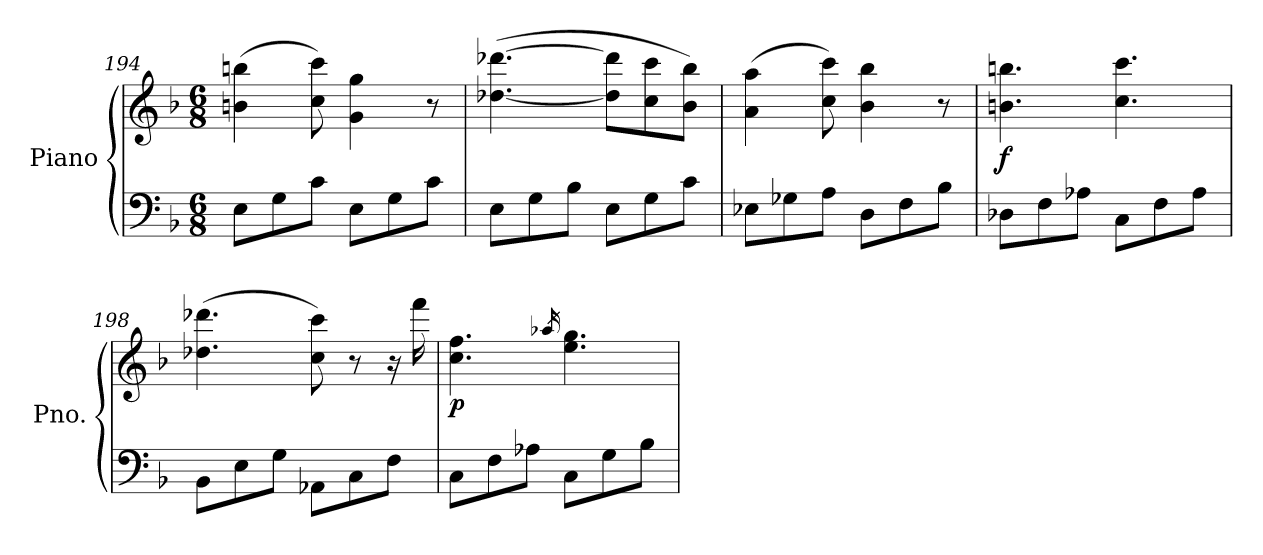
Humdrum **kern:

**kern	**kern	**dynam
*part1	*part1	*part1
*staff2	*staff1	*staff1/2
*I"Piano	*	*
*I'Pno.	*	*
*clefF4	*clefG2	*
*k[b-]	*k[b-]	*
*M6/8	*M6/8	*
=194	=194	=194
8E\L	(>4bn\ 4bbn\	.
8G\	.	.
8c\J	8cc\ 8ccc\)	.
8E\L	4g\ 4gg\	.
8G\	.	.
8c\J	8r	.
=195	=195	=195
8E\L	(>[4.dd-X\ [4.ddd-X\	.
8G\	.	.
8B-\J	.	.
8E\L	8dd-\] 8ddd-\]L	.
8G\	8cc\ 8ccc\	.
8c\J	8b-\ 8bb-\J)	.
=196	=196	=196
8E-X\L	(>4a\ 4aa\	.
8G-X\	.	.
8A\J	8cc\ 8ccc\)	.
8D\L	4b-\ 4bb-\	.
8F\	.	.
8B-\J	8r	.
!!LO:LB:g=z
=197	=197	=197
!	!	!LO:DY:b
8D-X\L	4.bn\ 4.bbn\	f
8F\	.	.
8A-X\J	.	.
8C\L	4.cc\ 4.ccc\	.
8F\	.	.
8A-\J	.	.
=198	=198	=198
8BB-\L	(>4.dd-X\ 4.ddd-X\	.
8E\	.	.
8G\J	.	.
8AA-X\L	8cc\ 8ccc\)	.
8C\	8r	.
8F\J	16r	.
.	16fff\	.
=199	=199	=199
!	!	!LO:DY:b
8C\L	4.cc\ 4.ff\	p
8F\	.	.
8A-X\J	.	.
.	16qaa-X!/	.
8C\L	4.ee\ 4.gg\	.
8G\	.	.
8B-\J	.	.
=	=	=
*-	*-	*-
